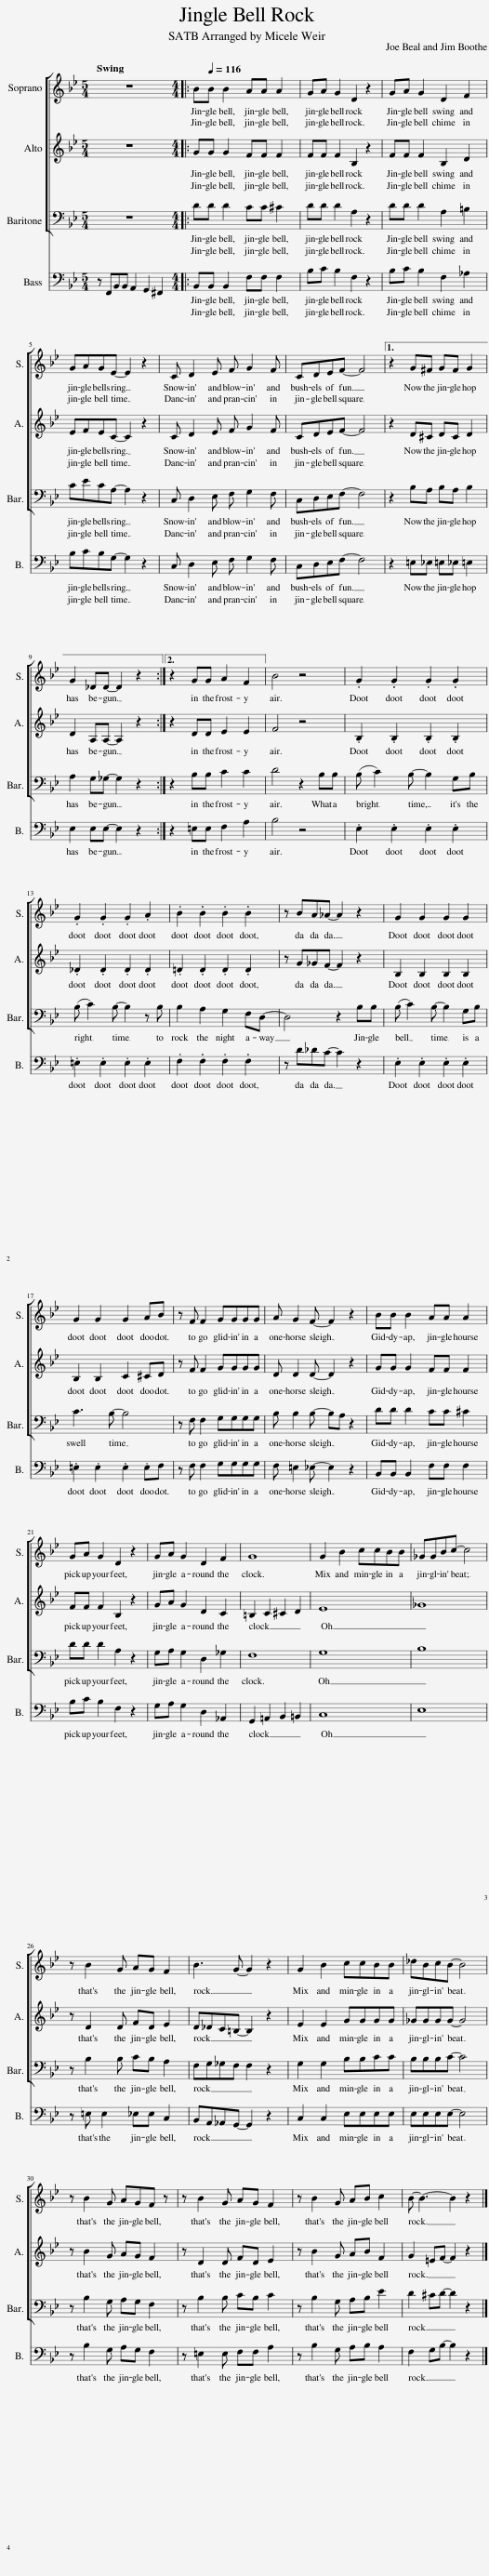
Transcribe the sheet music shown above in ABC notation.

X:1
%%score [ 1 2 3 ] 4
L:1/8
M:5/4
I:linebreak $
K:Bb
V:1 treble
V:2 treble
V:3 bass
V:4 bass
V:1
 z10 |:[M:4/4][Q:1/4=116] BB B2 AA A2 | GA G2 D2 z2 | GA G2 D2 F2 |$ GAGE- E2 z2 | %5
 C D2 E F G2 F | CDEF- F4 |1 z2 G^F GF G2 |$ G2 _DD- D2 z2 :|2 z2 GG A2 F2 || %10
 B4 z4 | .G2 .G2 .G2 .G2 |$ .G2 .G2 .G2 .A2 | .B2 .B2 .B2 .B2 | z BA_A- A2 z2 | %15
 G2 G2 G2 G2 |$ G2 G2 G2 AB | z F F2 GGGG | A G2 F- F2 z2 | BB B2 AA A2 |$ %20
 GA G2 D2 z2 | GA G2 D2 F2 | G8 | G2 B2 ccBB | _GGBc- c4 |$ %25
 z B2 G AG F2 | B3 G- G2 z2 | G2 B2 ccBB | _dBcB- B4 |$ z B2 G AGF z | %30
 z B2 G AG F2 | z B2 G AB c2 | B- B3- B2 z2 |] %33
V:2
 z10 |:[M:4/4] GG G2 FF F2 | FF F2 B,2 z2 | FF F2 B,2 D2 |$ EFEC- C2 z2 | %5
 C D2 E F G2 F | CDEF- F4 |1 z2 D^C DC D2 |$ D2 A,A,- A,2 z2 :|2 z2 DD E2 E2 || %10
 F4 z4 | .B,2 .B,2 .B,2 .B,2 |$ ._D2 .D2 .D2 .D2 | .=D2 .D2 .D2 .D2 | z G_GF- F2 z2 | %15
 B,2 B,2 B,2 B,2 |$ B,2 B,2 C2 ^CD | z F F2 GGGG | D D2 D- D2 z2 | GG G2 FF F2 |$ %20
 FF F2 B,2 z2 | GA G2 D2 C2 | =B,2 C2 ^C2 D2 | E8 | _G8 |$ %25
 z D2 D FD E2 | D_DC=B,- B,2 z2 | E2 E2 GGGG | _GGGG- G4 |$ z B2 G AG F2 | %30
 z D2 D FD E2 | z B2 G AB F2 | G2 =EF- F2 z2 |] %33
V:3
 z10 |:[M:4/4] DD D2 CC ^C2 | DD D2 A,2 z2 | DD D2 A,2 =B,2 |$ CECA,- A,2 z2 | %5
 C, D,2 E, F, G,2 F, | C,D,E,F,- F,4 |1 z2 B,A, B,A, B,2 |$ A,2 G,_G,- G,2 z2 :|2 z2 B,B, C2 C2 || %10
 D4 z2 B,B, | (B, C2) B,- B,2 G,B, |$ (B, C2) B,- B,2 z B, | B,2 A,2 G,2 F,D,- | D,4 z2 B,B, | %15
 (B, C2) B,- B,2 G,B, |$ C3 B,- B,4 | z F, F,2 G,G,G,G, | B, B,2 B,- B,A, z2 | DD D2 CC ^C2 |$ %20
 DD D2 A,2 z2 | G,A, G,2 D,2 _G,2 | F,8 | G,8 | B,8 |$ %25
 z B,2 B, CB, A,2 | F,G,_G,F, F,2 z2 | G,2 G,2 B,B,CC | B,B,B,C- C4 |$ z B,2 G, A,G, F,2 | %30
 z B,2 B, CB, C2 | z B,2 G, A,B, E2 | D2 ^CD- D2 z2 |] %33
V:4
 z F,,B,,B,, A,,2 G,,2 ^F,,2 |:[M:4/4] B,,B,, B,,2 F,F, F,2 | B,C B,2 F,2 z2 | B,C B,2 F,2 _A,2 |$ B,CB,G,- G,2 z2 | %5
 C, D,2 E, F, G,2 F, | C,D,E,F,- F,4 |1 z2 =E,_E, =E,_E, =E,2 |$ E,2 E,E,- E,2 z2 :|2 z2 =E,E, F,2 A,2 || %10
 B,4 z4 | .E,2 .E,2 .E,2 .E,2 |$ .=E,2 .E,2 .E,2 .E,2 | .F,2 .F,2 .F,2 .F,2 | z D_DC- C2 z2 | %15
 .E,2 .E,2 .E,2 .E,2 |$ .=E,2 .E,2 .E,2 .E,F, | z F, F,2 G,G,G,G, | F, =E,2 _E,- E,2 z2 | B,,B,, B,,2 F,F, F,2 |$ %20
 B,C B,2 F,2 z2 | G,A, G,2 D,2 _A,,2 | G,,2 =A,,2 B,,2 =B,,2 | C,8 | E,8 |$ %25
 z =E, E,2 _E,E, C,2 | B,,A,,_A,,G,,- G,,2 z2 | C,2 C,2 E,E,E,E, | E,E,E,E,- E,4 |$ z B,2 G, A,G, F,2 | %30
 z =E,2 E, F,F, A,2 | z B,2 G, A,B, A,2 | F,2 G,B,- B,2 z2 |] %33
